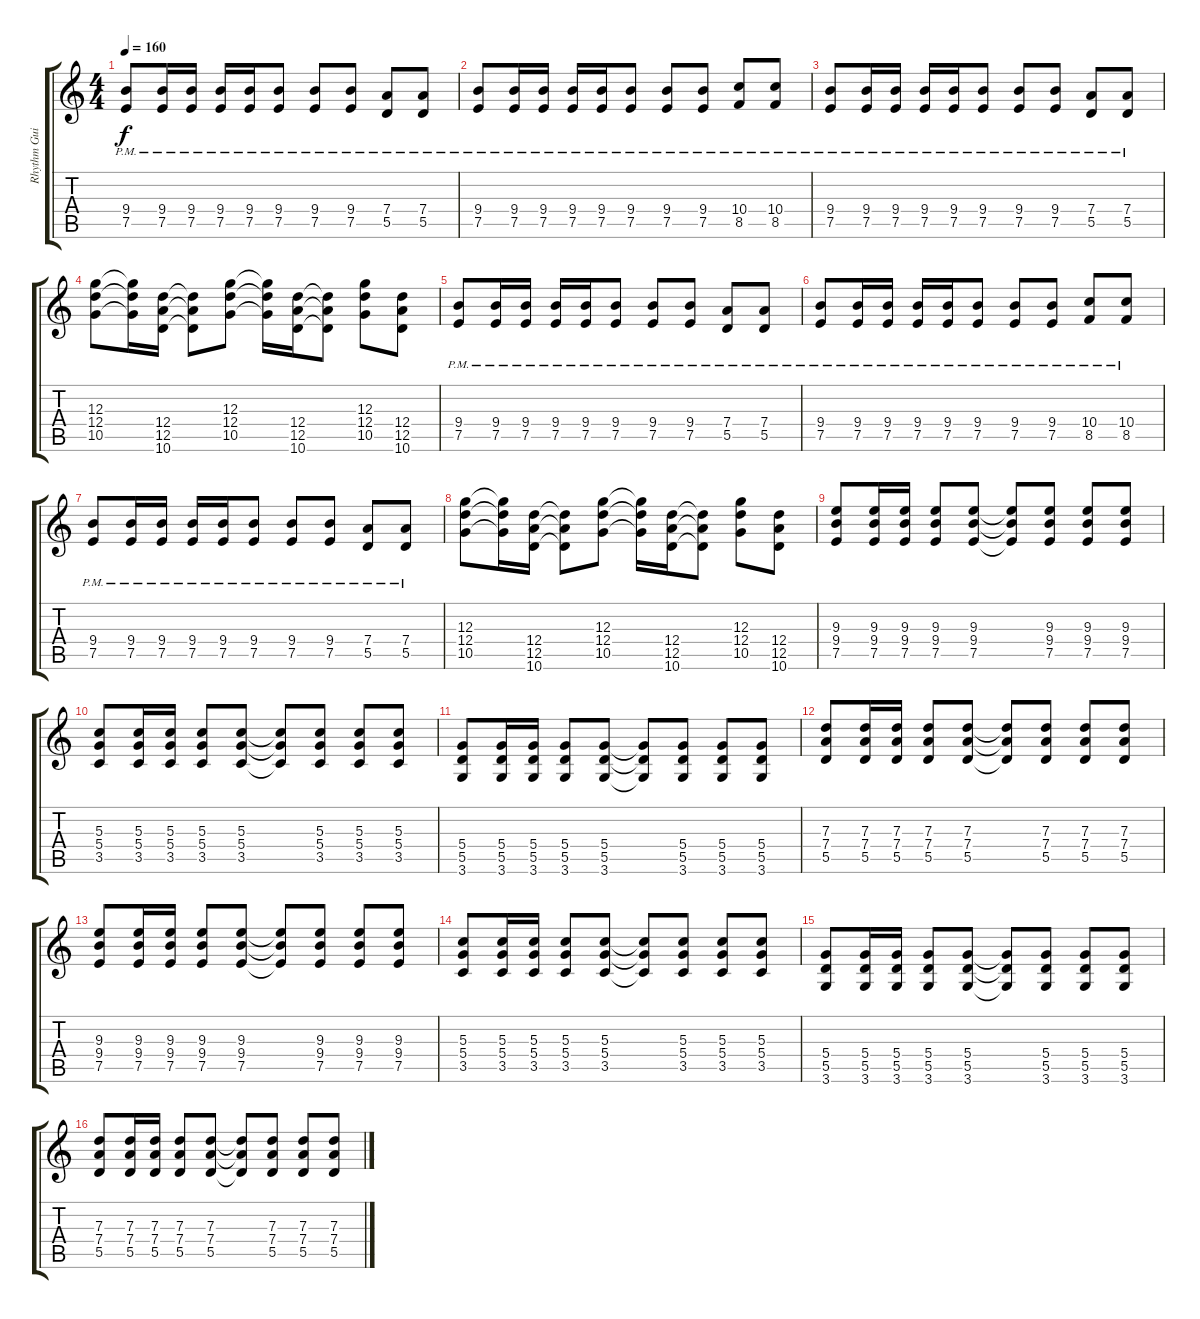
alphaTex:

\track ("Rhythm Guitar (Dexter)" "Rhythm Gui") {instrument overdrivenguitar}
\staff {score tabs}
\tuning (E4 B3 G3 D3 A2 E2) {hide}
\ts (4 4)
\tempo 160
\clef g2
\ks c
(9.4{pm} 7.5{pm}).8{dy f} (9.4{pm} 7.5{pm}).16 (9.4{pm} 7.5{pm}).16 (9.4{pm} 7.5{pm}).16 (9.4{pm} 7.5{pm}).16 (9.4{pm} 7.5{pm}).8 (9.4{pm} 7.5{pm}).8 (9.4{pm} 7.5{pm}).8 (7.4{pm} 5.5{pm}).8 (7.4{pm} 5.5{pm}).8 |
(9.4{pm} 7.5{pm}).8 (9.4{pm} 7.5{pm}).16 (9.4{pm} 7.5{pm}).16 (9.4{pm} 7.5{pm}).16 (9.4{pm} 7.5{pm}).16 (9.4{pm} 7.5{pm}).8 (9.4{pm} 7.5{pm}).8 (9.4{pm} 7.5{pm}).8 (10.4{pm} 8.5{pm}).8 (10.4{pm} 8.5{pm}).8 |
(9.4{pm} 7.5{pm}).8 (9.4{pm} 7.5{pm}).16 (9.4{pm} 7.5{pm}).16 (9.4{pm} 7.5{pm}).16 (9.4{pm} 7.5{pm}).16 (9.4{pm} 7.5{pm}).8 (9.4{pm} 7.5{pm}).8 (9.4{pm} 7.5{pm}).8 (7.4{pm} 5.5{pm}).8 (7.4{pm} 5.5{pm}).8 |
(12.3 12.4 10.5).8 (12.3{t} 12.4{t} 10.5{t}).16 (12.4 12.5 10.6).16 (12.4{t} 12.5{t} 10.6{t}).8 (12.3 12.4 10.5).8 (12.3{t} 12.4{t} 10.5{t}).16 (12.4 12.5 10.6).16 (12.4{t} 12.5{t} 10.6{t}).8 (12.3 12.4 10.5).8 (12.4 12.5 10.6).8 |
(9.4{pm} 7.5{pm}).8 (9.4{pm} 7.5{pm}).16 (9.4{pm} 7.5{pm}).16 (9.4{pm} 7.5{pm}).16 (9.4{pm} 7.5{pm}).16 (9.4{pm} 7.5{pm}).8 (9.4{pm} 7.5{pm}).8 (9.4{pm} 7.5{pm}).8 (7.4{pm} 5.5{pm}).8 (7.4{pm} 5.5{pm}).8 |
(9.4{pm} 7.5{pm}).8 (9.4{pm} 7.5{pm}).16 (9.4{pm} 7.5{pm}).16 (9.4{pm} 7.5{pm}).16 (9.4{pm} 7.5{pm}).16 (9.4{pm} 7.5{pm}).8 (9.4{pm} 7.5{pm}).8 (9.4{pm} 7.5{pm}).8 (10.4{pm} 8.5{pm}).8 (10.4{pm} 8.5{pm}).8 |
(9.4{pm} 7.5{pm}).8 (9.4{pm} 7.5{pm}).16 (9.4{pm} 7.5{pm}).16 (9.4{pm} 7.5{pm}).16 (9.4{pm} 7.5{pm}).16 (9.4{pm} 7.5{pm}).8 (9.4{pm} 7.5{pm}).8 (9.4{pm} 7.5{pm}).8 (7.4{pm} 5.5{pm}).8 (7.4{pm} 5.5{pm}).8 |
(12.3 12.4 10.5).8 (12.3{t} 12.4{t} 10.5{t}).16 (12.4 12.5 10.6).16 (12.4{t} 12.5{t} 10.6{t}).8 (12.3 12.4 10.5).8 (12.3{t} 12.4{t} 10.5{t}).16 (12.4 12.5 10.6).16 (12.4{t} 12.5{t} 10.6{t}).8 (12.3 12.4 10.5).8 (12.4 12.5 10.6).8 |
(9.3 9.4 7.5).8 (9.3 9.4 7.5).16 (9.3 9.4 7.5).16 (9.3 9.4 7.5).8 (9.3 9.4 7.5).8 (9.3{t} 9.4{t} 7.5{t}).8 (9.3 9.4 7.5).8 (9.3 9.4 7.5).8 (9.3 9.4 7.5).8 |
(5.3 5.4 3.5).8 (5.3 5.4 3.5).16 (5.3 5.4 3.5).16 (5.3 5.4 3.5).8 (5.3 5.4 3.5).8 (5.3{t} 5.4{t} 3.5{t}).8 (5.3 5.4 3.5).8 (5.3 5.4 3.5).8 (5.3 5.4 3.5).8 |
(5.4 5.5 3.6).8 (5.4 5.5 3.6).16 (5.4 5.5 3.6).16 (5.4 5.5 3.6).8 (5.4 5.5 3.6).8 (5.4{t} 5.5{t} 3.6{t}).8 (5.4 5.5 3.6).8 (5.4 5.5 3.6).8 (5.4 5.5 3.6).8 |
(7.3 7.4 5.5).8 (7.3 7.4 5.5).16 (7.3 7.4 5.5).16 (7.3 7.4 5.5).8 (7.3 7.4 5.5).8 (7.3{t} 7.4{t} 5.5{t}).8 (7.3 7.4 5.5).8 (7.3 7.4 5.5).8 (7.3 7.4 5.5).8 |
(9.3 9.4 7.5).8 (9.3 9.4 7.5).16 (9.3 9.4 7.5).16 (9.3 9.4 7.5).8 (9.3 9.4 7.5).8 (9.3{t} 9.4{t} 7.5{t}).8 (9.3 9.4 7.5).8 (9.3 9.4 7.5).8 (9.3 9.4 7.5).8 |
(5.3 5.4 3.5).8 (5.3 5.4 3.5).16 (5.3 5.4 3.5).16 (5.3 5.4 3.5).8 (5.3 5.4 3.5).8 (5.3{t} 5.4{t} 3.5{t}).8 (5.3 5.4 3.5).8 (5.3 5.4 3.5).8 (5.3 5.4 3.5).8 |
(5.4 5.5 3.6).8 (5.4 5.5 3.6).16 (5.4 5.5 3.6).16 (5.4 5.5 3.6).8 (5.4 5.5 3.6).8 (5.4{t} 5.5{t} 3.6{t}).8 (5.4 5.5 3.6).8 (5.4 5.5 3.6).8 (5.4 5.5 3.6).8 |
(7.3 7.4 5.5).8 (7.3 7.4 5.5).16 (7.3 7.4 5.5).16 (7.3 7.4 5.5).8 (7.3 7.4 5.5).8 (7.3{t} 7.4{t} 5.5{t}).8 (7.3 7.4 5.5).8 (7.3 7.4 5.5).8 (7.3 7.4 5.5).8
